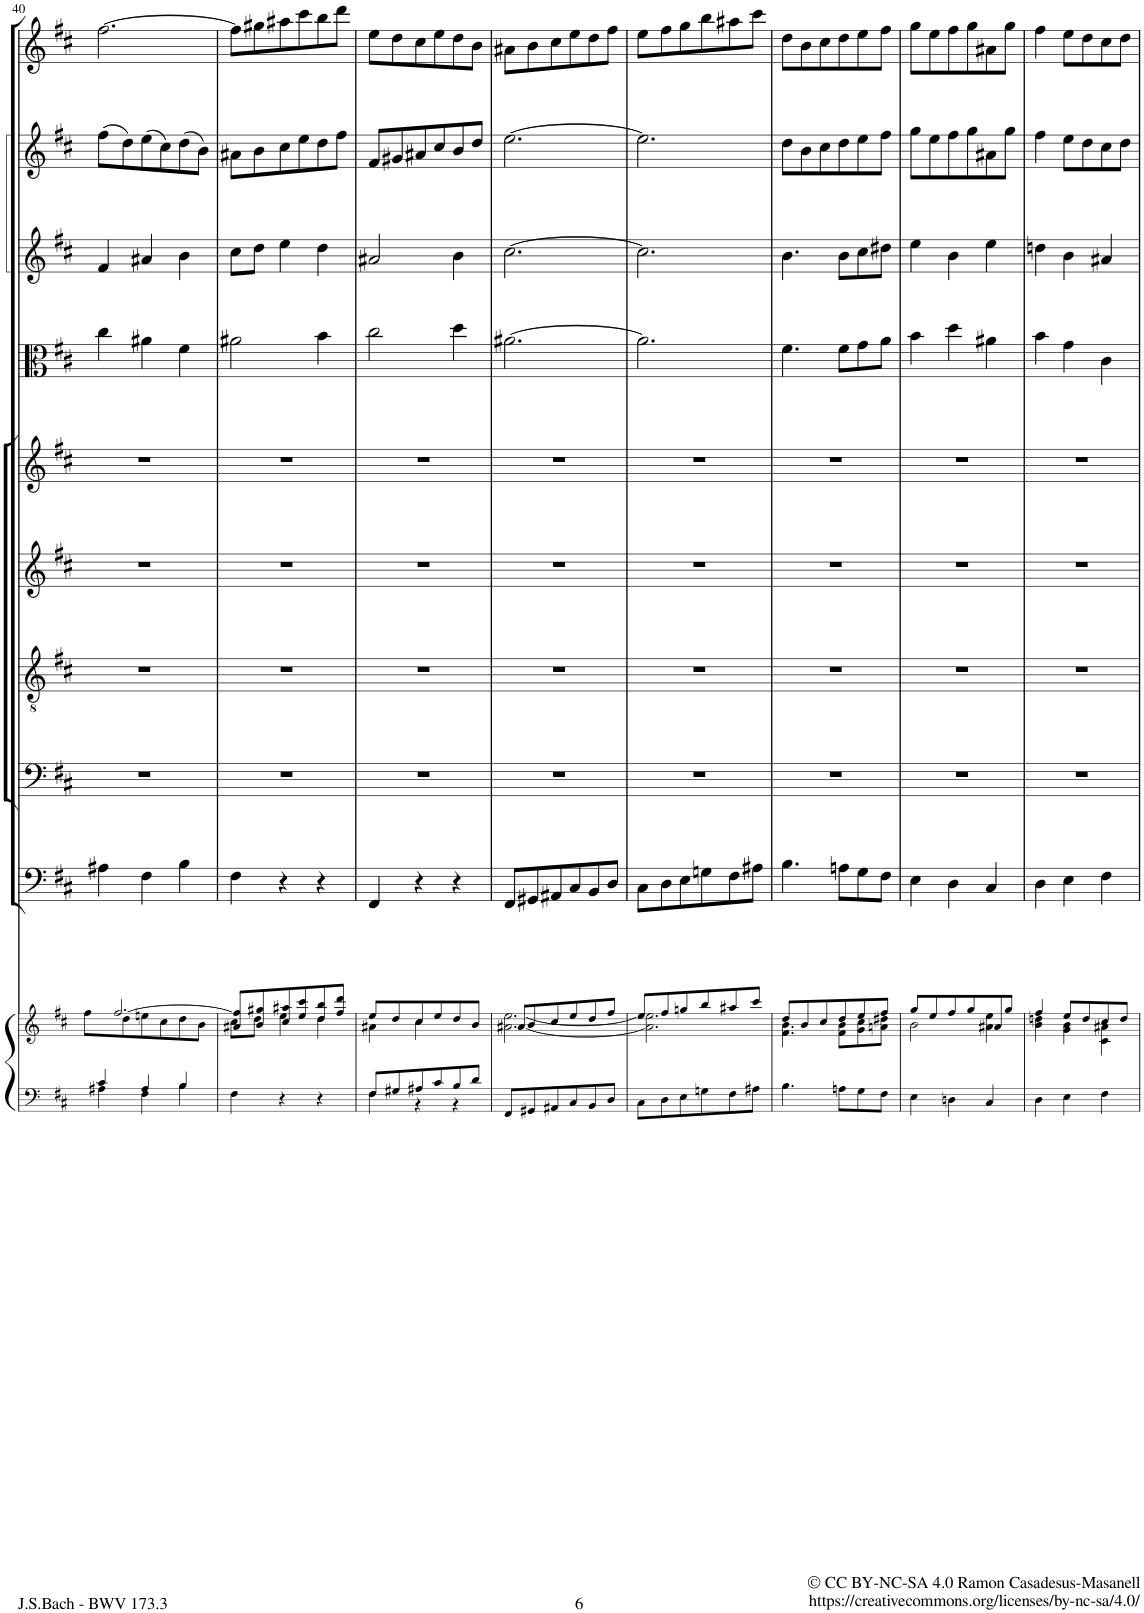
**kern	**kern	**kern	**kern	**kern	**kern	**kern	**kern	**kern	**kern	**kern
*part10	*part10	*part9	*part8	*part7	*part6	*part5	*part4	*part3	*part2	*part1
*staff11	*staff10	*staff9	*staff8	*staff7	*staff6	*staff5	*staff4	*staff3	*staff2	*staff1
*I"Piano reduction	*	*I"Continuo	*I"Basso	*I"Tenore	*I"Alto	*I"Soprano	*I"Viola	*I"Violino II	*I"Violino I	*I"Flauto traverso I.II.
*I'Pno	*	*	*	*	*	*	*I'Vla	*I'Vln	*I'Vln	*I'Fl
!!LO:PB:g=z
*clefF4	*clefG2	*clefF4	*clefF4	*clefGv2	*clefG2	*clefG2	*clefC3	*clefG2	*clefG2	*clefG2
*k[f#c#]	*k[f#c#]	*k[f#c#]	*k[f#c#]	*k[f#c#]	*k[f#c#]	*k[f#c#]	*k[f#c#]	*k[f#c#]	*k[f#c#]	*k[f#c#]
*M3/4	*M3/4	*M3/4	*M3/4	*M3/4	*M3/4	*M3/4	*M3/4	*M3/4	*M3/4	*M3/4
=40	=40	=40	=40	=40	=40	=40	=40	=40	=40	=40
*^	*^	*	*	*	*	*	*	*	*	*
4c#/	4A#X\	[2.ff#/	8ff#\L	4A#X\	2.r	2.r	2.r	2.r	4cc#\	4f#/	(8ff#\L	[2.ff#\
.	.	.	8dd\	.	.	.	.	.	.	.	8dd\)	.
4A#/	4F#\	.	8een\	4F#\	.	.	.	.	4a#X\	4a#X/	(8ee\	.
.	.	.	8cc#\	.	.	.	.	.	.	.	8cc#\)	.
4B/	4B\	.	8dd\	4B\	.	.	.	.	4f#\	4b\	(8dd\	.
.	.	.	8b\J	.	.	.	.	.	.	.	8b\J)	.
*v	*v	*	*	*	*	*	*	*	*	*	*	*
=41	=41	=41	=41	=41	=41	=41	=41	=41	=41	=41	=41
4F#\	8a#X/ 8ff#/]L	8cc#\L	4F#\	2.r	2.r	2.r	2.r	2a#X\	8cc#\L	8a#X\L	8ff#\L]
.	8b/ 8gg#X/	8dd\J	.	.	.	.	.	.	8dd\J	8b\	8gg#X\
4r	8cc#/ 8aa#X/	4ee\	4r	.	.	.	.	.	4ee\	8cc#\	8aa#X\
.	8ee/ 8ccc#/	.	.	.	.	.	.	.	.	8ee\	8ccc#\
4r	8dd/ 8bb/	4dd\	4r	.	.	.	.	4b\	4dd\	8dd\	8bb\
.	8ff#/ 8ddd/J	.	.	.	.	.	.	.	.	8ff#\J	8ddd\J
=42	=42	=42	=42	=42	=42	=42	=42	=42	=42	=42	=42
*^	*	*	*	*	*	*	*	*	*	*	*
8F#/L	4F#\	8ee/L	4a#X\	4FF#/	2.r	2.r	2.r	2.r	2cc#\	2a#X/	8f#/L	8ee\L
8G#X/	.	8dd/	.	.	.	.	.	.	.	.	8g#X/	8dd\
8A#X/	4r	8cc#/	4cc#\	4r	.	.	.	.	.	.	8a#X/	8cc#\
8c#/	.	8ee/	.	.	.	.	.	.	.	.	8cc#/	8ee\
8B/	4r	8dd/	4ryy	4r	.	.	.	.	4dd\	4b\	8b/	8dd\
8d/J	.	8b/J	.	.	.	.	.	.	.	.	8dd/J	8b\J
*v	*v	*	*	*	*	*	*	*	*	*	*	*
=43	=43	=43	=43	=43	=43	=43	=43	=43	=43	=43	=43
8FF#/L	8a#X/L	[2.a#\ [2.ee\	8FF#/L	2.r	2.r	2.r	2.r	[2.a#X\	[2.cc#\	[2.ee\	8a#X\L
8GG#X/	8b/	.	8GG#X/	.	.	.	.	.	.	.	8b\
8AA#X/	8cc#/	.	8AA#X/	.	.	.	.	.	.	.	8cc#\
8C#/	8ee/	.	8C#/	.	.	.	.	.	.	.	8ee\
8BB/	8dd/	.	8BB/	.	.	.	.	.	.	.	8dd\
8D/J	8ff#/J	.	8D/J	.	.	.	.	.	.	.	8ff#\J
=44	=44	=44	=44	=44	=44	=44	=44	=44	=44	=44	=44
8C#\L	8ee/L	2.a#\] 2.ee\]	8C#\L	2.r	2.r	2.r	2.r	2.a#\]	2.cc#\]	2.ee\]	8ee\L
8D\	8ff#/	.	8D\	.	.	.	.	.	.	.	8ff#\
8E\	8ggn/	.	8E\	.	.	.	.	.	.	.	8gg\
8Gn\	8bb/	.	8Gn\	.	.	.	.	.	.	.	8bb\
8F#\	8aa#X/	.	8F#\	.	.	.	.	.	.	.	8aa#X\
8A#X\J	8ccc#/J	.	8A#X\J	.	.	.	.	.	.	.	8ccc#\J
=45	=45	=45	=45	=45	=45	=45	=45	=45	=45	=45	=45
4.B\	8dd/L	4.f#\ 4.b\	4.B\	2.r	2.r	2.r	2.r	4.f#\	4.b\	8dd\L	8dd\L
.	8b/	.	.	.	.	.	.	.	.	8b\	8b\
.	8cc#/	.	.	.	.	.	.	.	.	8cc#\	8cc#\
8An\L	8dd/	8f#\ 8b\L	8An\L	.	.	.	.	8f#\L	8b\L	8dd\	8dd\
8G\	8ee/	8g\ 8cc#\	8G\	.	.	.	.	8g\	8cc#\	8ee\	8ee\
8F#\J	8ff#/J	8an\ 8dd#X\J	8F#\J	.	.	.	.	8a\J	8dd#X\J	8ff#\J	8ff#\J
=46	=46	=46	=46	=46	=46	=46	=46	=46	=46	=46	=46
4E\	8gg/L	2b\	4E\	2.r	2.r	2.r	2.r	4b\	4ee\	8gg\L	8gg\L
.	8ee/	.	.	.	.	.	.	.	.	8ee\	8ee\
4Dn\	8ff#/	.	4D\	.	.	.	.	4dd\	4b\	8ff#\	8ff#\
.	8gg/	.	.	.	.	.	.	.	.	8gg\	8gg\
4C#/	8a#X/	4a#\ 4ee\	4C#/	.	.	.	.	4a#X\	4ee\	8a#X\	8a#X\
.	8gg/J	.	.	.	.	.	.	.	.	8gg\J	8gg\J
=47	=47	=47	=47	=47	=47	=47	=47	=47	=47	=47	=47
4D\	4ff#/	4b\ 4ddn\	4D\	2.r	2.r	2.r	2.r	4b\	4ddn\	4ff#\	4ff#\
4E\	8ee/L	4g\ 4b\	4E\	.	.	.	.	4g\	4b\	8ee\L	8ee\L
.	8dd/	.	.	.	.	.	.	.	.	8dd\	8dd\
4F#\	8cc#/	4c#\ 4a#X\	4F#\	.	.	.	.	4c#\	4a#X/	8cc#\	8cc#\
.	8dd/J	.	.	.	.	.	.	.	.	8dd\J	8dd\J
*	*v	*v	*	*	*	*	*	*	*	*	*
=	=	=	=	=	=	=	=	=	=	=
*-	*-	*-	*-	*-	*-	*-	*-	*-	*-	*-
